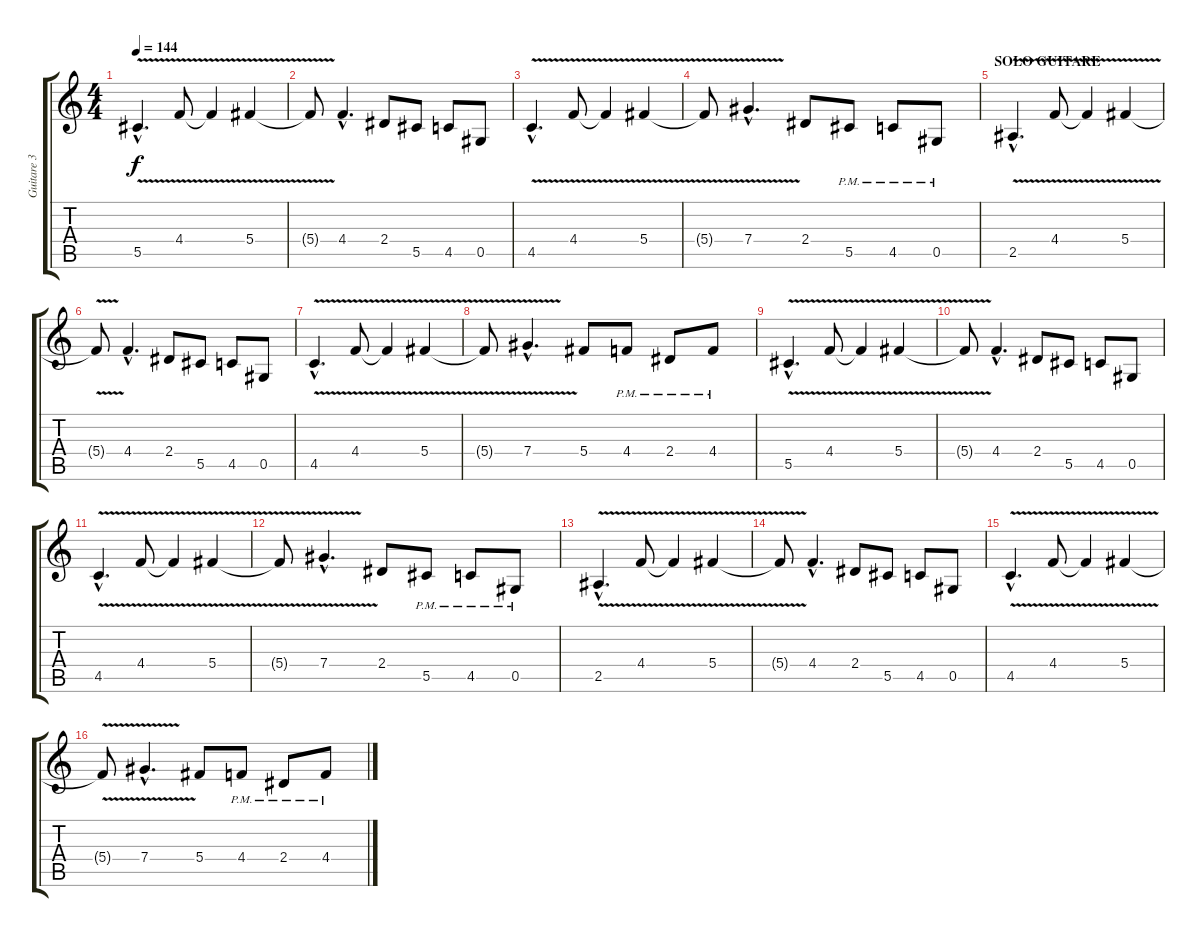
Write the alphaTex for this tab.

\track ("Guitare 3 ( Electrique )" "Guitare 3 ") {instrument distortionguitar}
\staff {score tabs}
\tuning (Eb4 Bb3 Gb3 Db3 Ab2 Eb2) {hide}
\ts (4 4)
\tempo 144
\clef g2
\ks c
5.5{v hac}.4{d dy f} 4.4{v}.8 4.4{t}.4 5.4{v}.4 |
5.4{t}.8 4.4{hac}.4{d} 2.4.8 5.5.8 4.5.8 0.5.8 |
4.5{v hac}.4{d} 4.4{v}.8 4.4{t}.4 5.4{v}.4 |
5.4{t}.8 7.4{v hac}.4{d} 2.4.8 5.5{pm}.8 4.5{pm}.8 0.5{pm}.8 |
\section ("" "SOLO GUITARE")
2.5{v hac}.4{d} 4.4{v}.8 4.4{t}.4 5.4{v}.4 |
5.4{t}.8 4.4{hac}.4{d} 2.4.8 5.5.8 4.5.8 0.5.8 |
4.5{v hac}.4{d} 4.4{v}.8 4.4{t}.4 5.4{v}.4 |
5.4{t}.8 7.4{v hac}.4{d} 5.4.8 4.4{pm}.8 2.4{pm}.8 4.4{pm}.8 |
5.5{v hac}.4{d} 4.4{v}.8 4.4{t}.4 5.4{v}.4 |
5.4{t}.8 4.4{hac}.4{d} 2.4.8 5.5.8 4.5.8 0.5.8 |
4.5{v hac}.4{d} 4.4{v}.8 4.4{t}.4 5.4{v}.4 |
5.4{t}.8 7.4{v hac}.4{d} 2.4.8 5.5{pm}.8 4.5{pm}.8 0.5{pm}.8 |
2.5{v hac}.4{d} 4.4{v}.8 4.4{t}.4 5.4{v}.4 |
5.4{t}.8 4.4{hac}.4{d} 2.4.8 5.5.8 4.5.8 0.5.8 |
4.5{v hac}.4{d} 4.4{v}.8 4.4{t}.4 5.4{v}.4 |
5.4{t}.8 7.4{v hac}.4{d} 5.4.8 4.4{pm}.8 2.4{pm}.8 4.4{pm}.8
